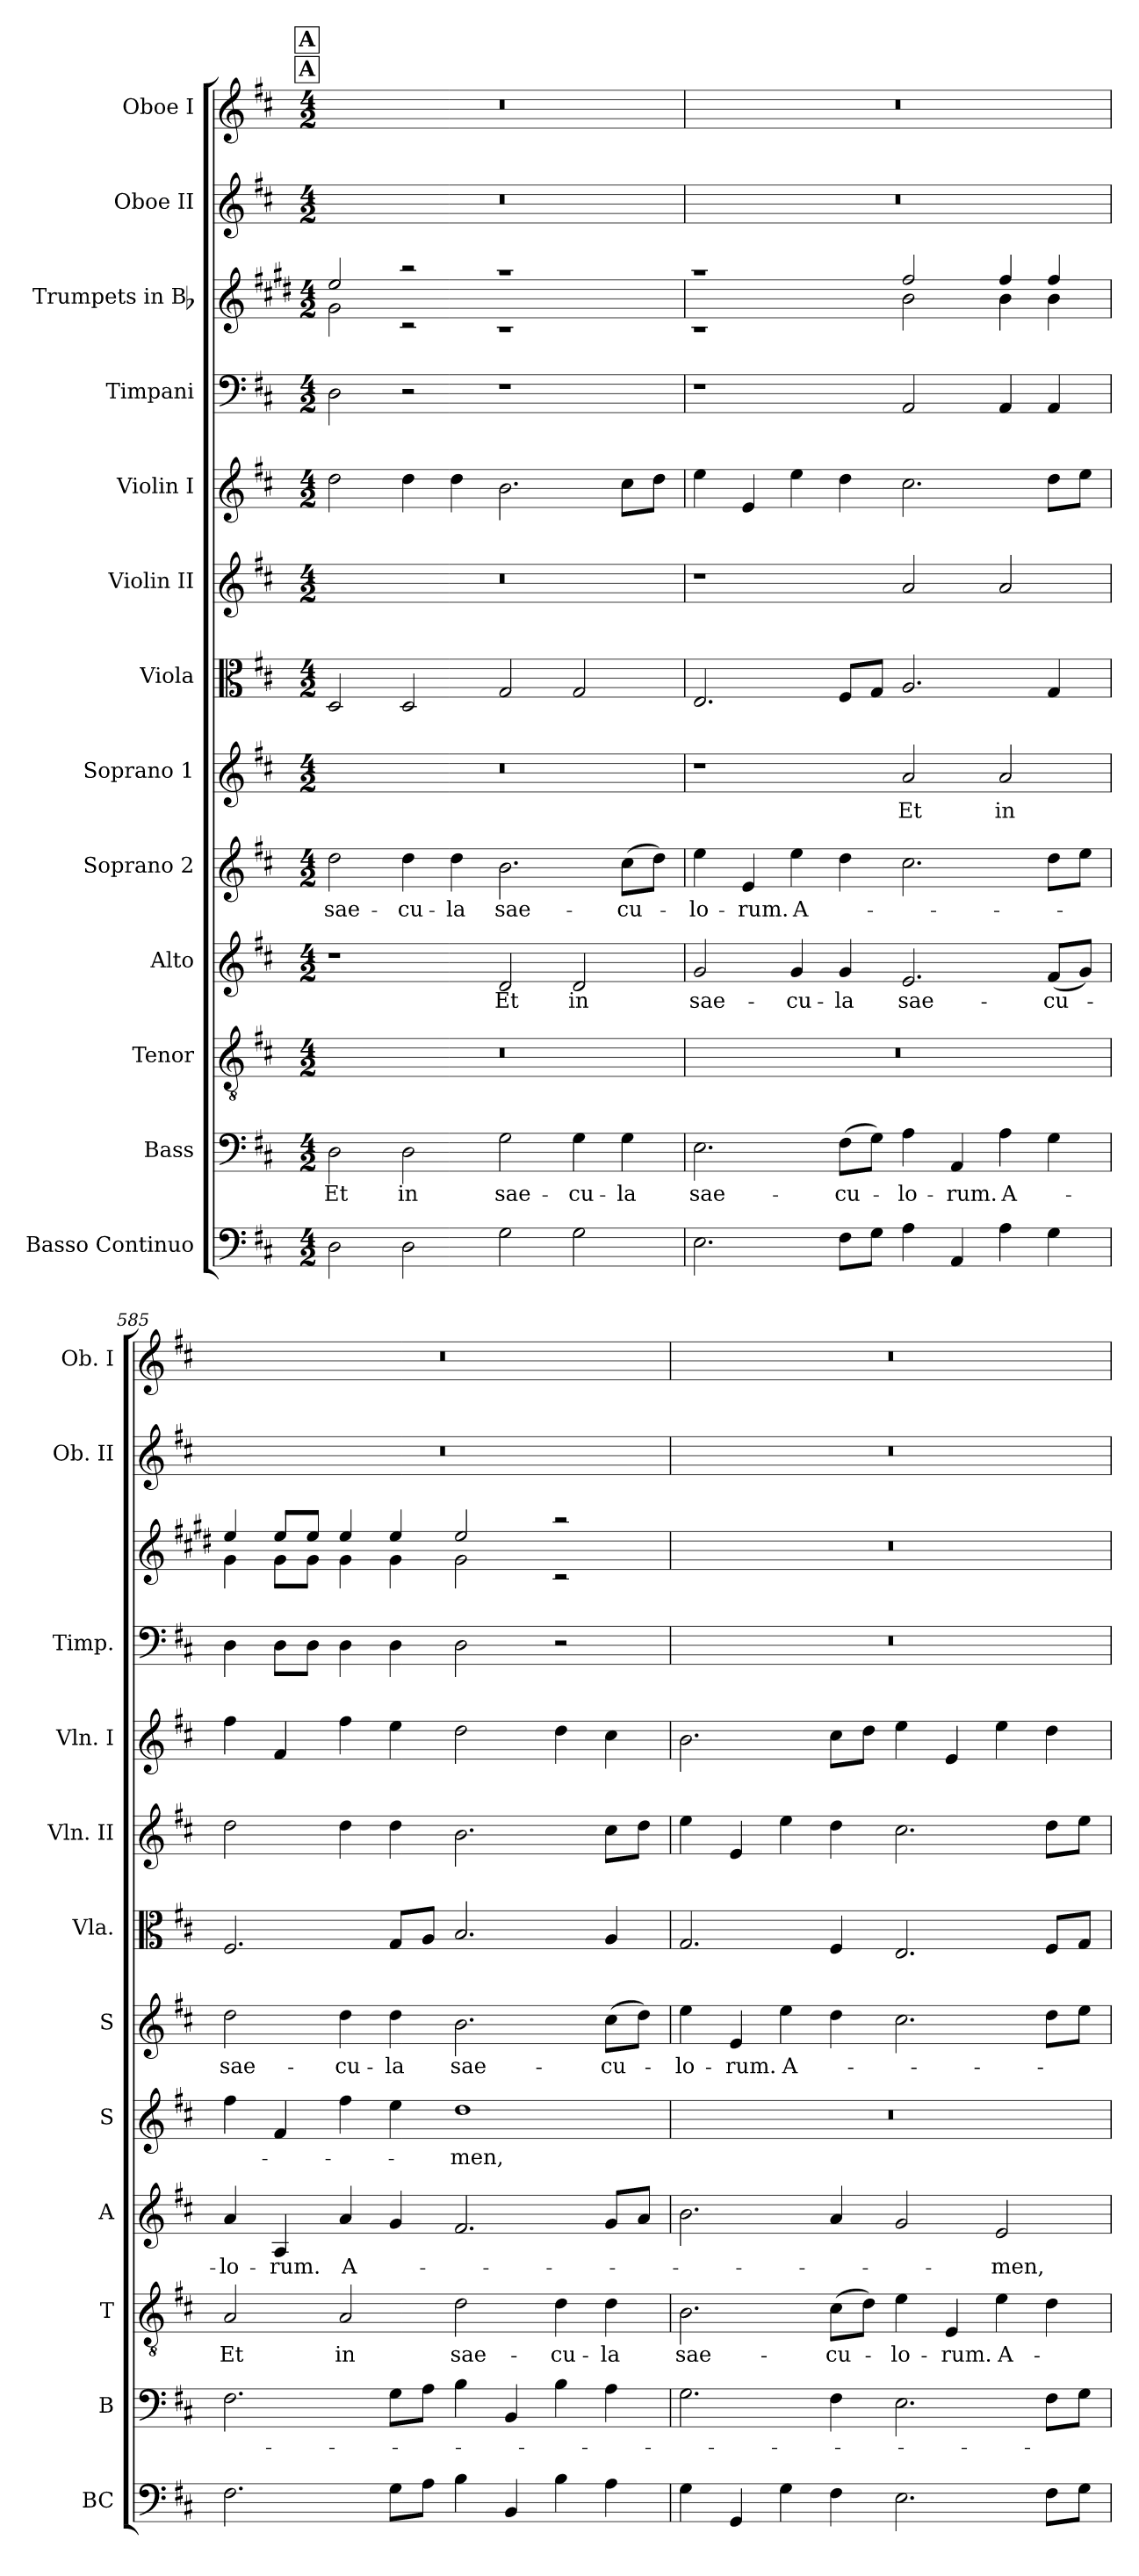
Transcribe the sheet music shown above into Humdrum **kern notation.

**kern	**kern	**text	**kern	**text	**kern	**text	**kern	**text	**kern	**text	**kern	**kern	**kern	**kern	**kern	**kern	**kern
*part13	*part12	*part12	*part11	*part11	*part10	*part10	*part9	*part9	*part8	*part8	*part7	*part6	*part5	*part4	*part3	*part2	*part1
*staff13	*staff12	*staff12	*staff11	*staff11	*staff10	*staff10	*staff9	*staff9	*staff8	*staff8	*staff7	*staff6	*staff5	*staff4	*staff3	*staff2	*staff1
*I"Basso Continuo	*I"Bass	*	*I"Tenor	*	*I"Alto	*	*I"Soprano 2	*	*I"Soprano 1	*	*I"Viola	*I"Violin II	*I"Violin I	*I"Timpani	*I"Trumpets in Bb	*I"Oboe II	*I"Oboe I
*I'BC	*I'B	*	*I'T	*	*I'A	*	*I'S	*	*I'S	*	*I'Vla.	*I'Vln. II	*I'Vln. I	*I'Timp.	*	*I'Ob. II	*I'Ob. I
*clefF4	*clefF4	*	*clefGv2	*	*clefG2	*	*clefG2	*	*clefG2	*	*clefC3	*clefG2	*clefG2	*clefF4	*clefG2	*clefG2	*clefG2
*	*	*	*	*	*	*	*	*	*	*	*	*	*	*	*ITrd1c2	*	*
*k[f#c#]	*k[f#c#]	*	*k[f#c#]	*	*k[f#c#]	*	*k[f#c#]	*	*k[f#c#]	*	*k[f#c#]	*k[f#c#]	*k[f#c#]	*k[f#c#]	*k[f#c#]	*k[f#c#]	*k[f#c#]
*D:	*D:	*	*D:	*	*D:	*	*D:	*	*D:	*	*D:	*D:	*D:	*D:	*D:	*D:	*D:
*M4/2	*M4/2	*	*M4/2	*	*M4/2	*	*M4/2	*	*M4/2	*	*M4/2	*M4/2	*M4/2	*M4/2	*M4/2	*M4/2	*M4/2
!!LO:REH:place=s1:b:B:fs=14:t=A
!!LO:REH:place=s1:a:B:fs=14:t=A
=583	=583	=583	=583	=583	=583	=583	=583	=583	=583	=583	=583	=583	=583	=583	=583	=583	=583
!	!	!LO:LY:b	!	!	!	!	!	!LO:LY:b	!	!	!	!	!	!	!	!	!
*	*	*	*	*	*	*	*	*	*	*	*	*	*	*	*^	*	*
2D\	2D\	Et	0r	.	1r	.	2dd\	sae-	0r	.	2D/	0r	2dd\	2D\	2dd/	2f#\	0r	0r
!	!	!LO:LY:b	!	!	!	!	!	!LO:LY:b	!	!	!	!	!	!	!	!	!	!
2D\	2D\	in	.	.	.	.	4dd\	-cu-	.	.	2D/	.	4dd\	2r	2raa	2rc	.	.
!	!	!	!	!	!	!	!	!LO:LY:b	!	!	!	!	!	!	!	!	!	!
.	.	.	.	.	.	.	4dd\	-la	.	.	.	.	4dd\	.	.	.	.	.
!	!	!LO:LY:b	!	!	!	!LO:LY:b	!	!LO:LY:b	!	!	!	!	!	!	!	!	!	!
2G\	2G\	sae-	.	.	2d/	Et	2.b\	sae-	.	.	2G/	.	2.b\	1r	1raa	1rc	.	.
!	!	!LO:LY:b	!	!	!	!LO:LY:b	!	!	!	!	!	!	!	!	!	!	!	!
2G\	4G\	-cu-	.	.	2d/	in	.	.	.	.	2G/	.	.	.	.	.	.	.
!	!	!LO:LY:b	!	!	!	!	!	!LO:LY:b	!	!	!	!	!	!	!	!	!	!
.	4G\	-la	.	.	.	.	(8cc#\L	-cu-	.	.	.	.	8cc#\L	.	.	.	.	.
.	.	.	.	.	.	.	8dd\J)	.	.	.	.	.	8dd\J	.	.	.	.	.
=584	=584	=584	=584	=584	=584	=584	=584	=584	=584	=584	=584	=584	=584	=584	=584	=584	=584	=584
!	!	!LO:LY:b	!	!	!	!LO:LY:b	!	!LO:LY:b	!	!	!	!	!	!	!	!	!	!
2.E\	2.E\	sae-	0r	.	2g/	sae-	4ee\	-lo-	1r	.	2.E/	1r	4ee\	1r	1raa	1rc	0r	0r
!	!	!	!	!	!	!	!	!LO:LY:b	!	!	!	!	!	!	!	!	!	!
.	.	.	.	.	.	.	4e/	-rum.	.	.	.	.	4e/	.	.	.	.	.
!	!	!	!	!	!	!LO:LY:b	!	!LO:LY:b	!	!	!	!	!	!	!	!	!	!
.	.	.	.	.	4g/	-cu-	4ee\	A-	.	.	.	.	4ee\	.	.	.	.	.
!	!	!LO:LY:b	!	!	!	!LO:LY:b	!	!	!	!	!	!	!	!	!	!	!	!
8F#\L	(8F#\L	-cu-	.	.	4g/	-la	4dd\	.	.	.	8F#/L	.	4dd\	.	.	.	.	.
8G\J	8G\J)	.	.	.	.	.	.	.	.	.	8G/J	.	.	.	.	.	.	.
!	!	!LO:LY:b	!	!	!	!LO:LY:b	!	!	!	!LO:LY:b	!	!	!	!	!	!	!	!
4A\	4A\	-lo-	.	.	2.e/	sae-	2.cc#\	.	2a/	Et	2.A/	2a/	2.cc#\	2AA/	2ee/	2a\	.	.
!	!	!LO:LY:b	!	!	!	!	!	!	!	!	!	!	!	!	!	!	!	!
4AA/	4AA/	-rum.	.	.	.	.	.	.	.	.	.	.	.	.	.	.	.	.
!	!	!LO:LY:b	!	!	!	!	!	!	!	!LO:LY:b	!	!	!	!	!	!	!	!
4A\	4A\	A-	.	.	.	.	.	.	2a/	in	.	2a/	.	4AA/	4ee/	4a\	.	.
!	!	!	!	!	!	!LO:LY:b	!	!	!	!	!	!	!	!	!	!	!	!
4G\	4G\	.	.	.	(<8f#/L	-cu-	8dd\L	.	.	.	4G/	.	8dd\L	4AA/	4ee/	4a\	.	.
.	.	.	.	.	8g/J)	.	8ee\J	.	.	.	.	.	8ee\J	.	.	.	.	.
!!LO:PB:g=z
=585	=585	=585	=585	=585	=585	=585	=585	=585	=585	=585	=585	=585	=585	=585	=585	=585	=585	=585
!	!	!	!	!LO:LY:b	!	!LO:LY:b	!	!	!	!LO:LY:b	!	!	!	!	!	!	!	!
2.F#\	2.F#\	.	2A/	Et	4a/	-lo-	4ff#\	.	2dd\	sae-	2.F#/	2dd\	4ff#\	4D\	4dd/	4f#\	0r	0r
!	!	!	!	!	!	!LO:LY:b	!	!	!	!	!	!	!	!	!	!	!	!
.	.	.	.	.	4A/	-rum.	4f#/	.	.	.	.	.	4f#/	8D\L	8dd/L	8f#\L	.	.
.	.	.	.	.	.	.	.	.	.	.	.	.	.	8D\J	8dd/J	8f#\J	.	.
!	!	!	!	!LO:LY:b	!	!LO:LY:b	!	!	!	!LO:LY:b	!	!	!	!	!	!	!	!
.	.	.	2A/	in	4a/	A-	4ff#\	.	4dd\	-cu-	.	4dd\	4ff#\	4D\	4dd/	4f#\	.	.
!	!	!	!	!	!	!	!	!	!	!LO:LY:b	!	!	!	!	!	!	!	!
8G\L	8G\L	.	.	.	4g/	.	4ee\	.	4dd\	-la	8G/L	4dd\	4ee\	4D\	4dd/	4f#\	.	.
8A\J	8A\J	.	.	.	.	.	.	.	.	.	8A/J	.	.	.	.	.	.	.
!	!	!	!	!LO:LY:b	!	!	!	!LO:LY:b	!	!LO:LY:b	!	!	!	!	!	!	!	!
4B\	4B\	.	2d\	sae-	2.f#/	.	1dd	-men,	2.b\	sae-	2.B/	2.b\	2dd\	2D\	2dd/	2f#\	.	.
4BB/	4BB/	.	.	.	.	.	.	.	.	.	.	.	.	.	.	.	.	.
!	!	!	!	!LO:LY:b	!	!	!	!	!	!	!	!	!	!	!	!	!	!
4B\	4B\	.	4d\	-cu-	.	.	.	.	.	.	.	.	4dd\	2r	2raa	2rc	.	.
!	!	!	!	!LO:LY:b	!	!	!	!	!	!LO:LY:b	!	!	!	!	!	!	!	!
4A\	4A\	.	4d\	-la	8g/L	.	.	.	(8cc#\L	-cu-	4A/	8cc#\L	4cc#\	.	.	.	.	.
.	.	.	.	.	8a/J	.	.	.	8dd\J)	.	.	8dd\J	.	.	.	.	.	.
*	*	*	*	*	*	*	*	*	*	*	*	*	*	*	*v	*v	*	*
=586	=586	=586	=586	=586	=586	=586	=586	=586	=586	=586	=586	=586	=586	=586	=586	=586	=586
!	!	!	!	!LO:LY:b	!	!	!	!	!	!LO:LY:b	!	!	!	!	!	!	!
4G\	2.G\	.	2.B\	sae-	2.b\	.	0r	.	4ee\	-lo-	2.G/	4ee\	2.b\	0r	0r	0r	0r
!	!	!	!	!	!	!	!	!	!	!LO:LY:b	!	!	!	!	!	!	!
4GG/	.	.	.	.	.	.	.	.	4e/	-rum.	.	4e/	.	.	.	.	.
!	!	!	!	!	!	!	!	!	!	!LO:LY:b	!	!	!	!	!	!	!
4G\	.	.	.	.	.	.	.	.	4ee\	A-	.	4ee\	.	.	.	.	.
!	!	!	!	!LO:LY:b	!	!	!	!	!	!	!	!	!	!	!	!	!
4F#\	4F#\	.	(8c#\L	-cu-	4a/	.	.	.	4dd\	.	4F#/	4dd\	8cc#\L	.	.	.	.
.	.	.	8d\J)	.	.	.	.	.	.	.	.	.	8dd\J	.	.	.	.
!	!	!	!	!LO:LY:b	!	!	!	!	!	!	!	!	!	!	!	!	!
2.E\	2.E\	.	4e\	-lo-	2g/	.	.	.	2.cc#\	.	2.E/	2.cc#\	4ee\	.	.	.	.
!	!	!	!	!LO:LY:b	!	!	!	!	!	!	!	!	!	!	!	!	!
.	.	.	4E/	-rum.	.	.	.	.	.	.	.	.	4e/	.	.	.	.
!	!	!	!	!LO:LY:b	!	!LO:LY:b	!	!	!	!	!	!	!	!	!	!	!
.	.	.	4e\	A-	2e/	-men,	.	.	.	.	.	.	4ee\	.	.	.	.
8F#\L	8F#\L	.	4d\	.	.	.	.	.	8dd\L	.	8F#/L	8dd\L	4dd\	.	.	.	.
8G\J	8G\J	.	.	.	.	.	.	.	8ee\J	.	8G/J	8ee\J	.	.	.	.	.
=	=	=	=	=	=	=	=	=	=	=	=	=	=	=	=	=	=
*-	*-	*-	*-	*-	*-	*-	*-	*-	*-	*-	*-	*-	*-	*-	*-	*-	*-
